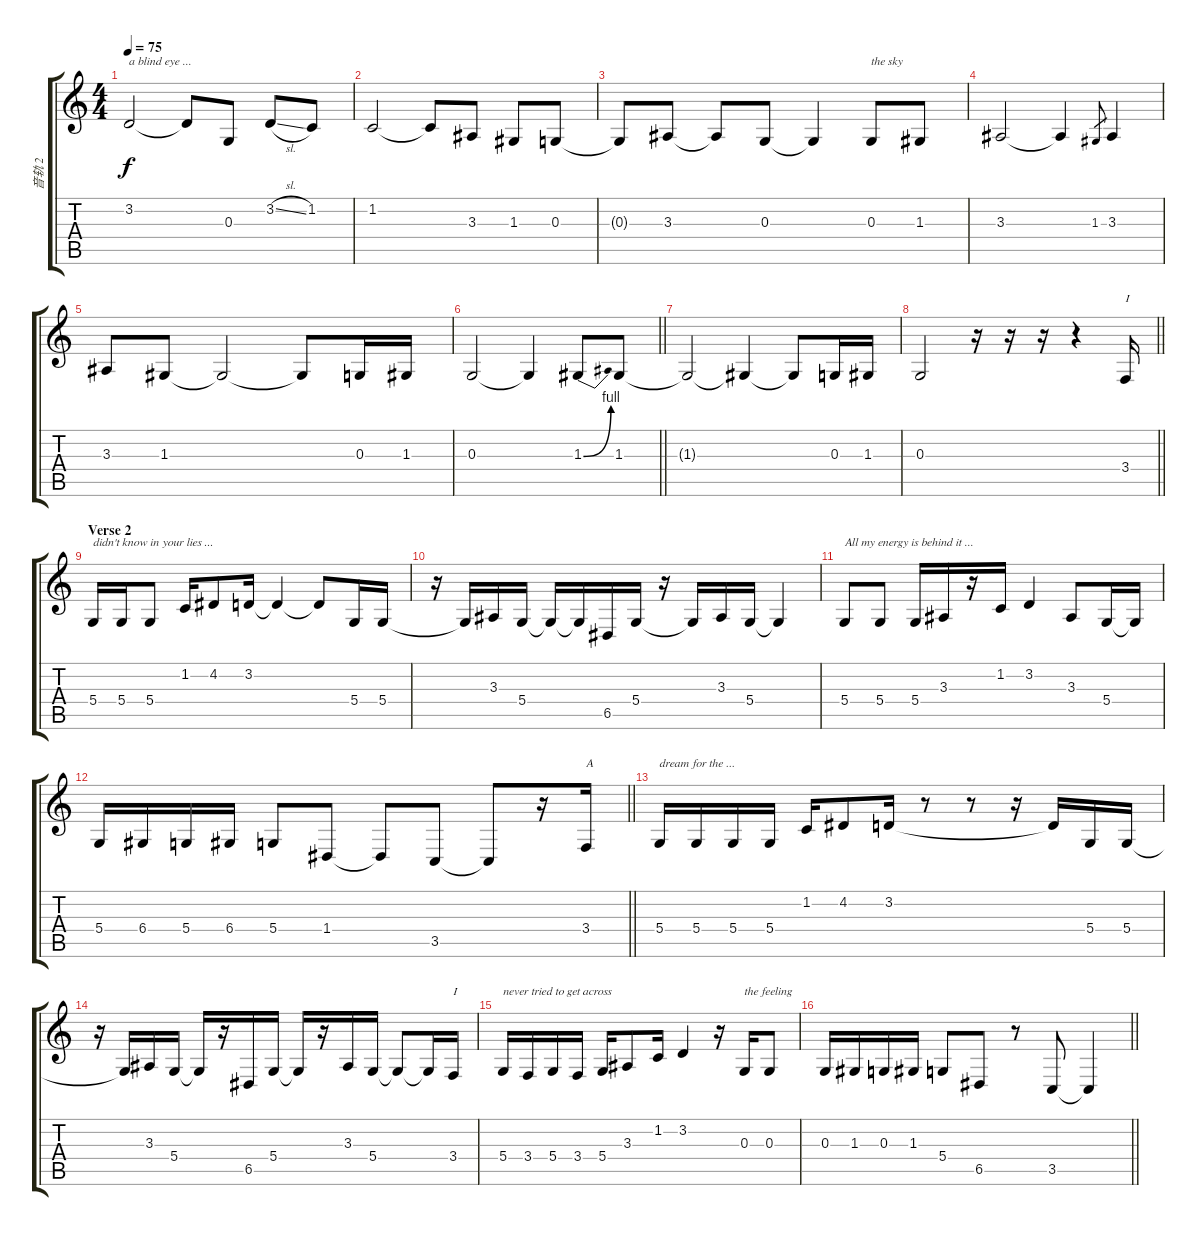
\track ("音轨 2" "音轨 2") {instrument oboe}
\staff {score tabs}
\tuning (E4 B3 G3 D3 A2 E2) {hide}
\ts (4 4)
\tempo 75
\clef g2
\ks c
3.2.2{txt "a blind eye ..." dy f} 3.2{t}.8 0.3.8 3.2{sl}.8 1.2.8 |
1.2.2 1.2{t}.8 3.3.8 1.3.8 0.3.8 |
0.3{t}.8 3.3.8 3.3{t}.8 0.3.8 0.3{t}.4 0.3.8{txt "the sky"} 1.3.8 |
3.3.2 3.3{t}.4 1.3.8{gr} 3.3.4 |
3.3.8 1.3.8 1.3{t}.2 1.3{t}.8 0.3.16 1.3.16 |
\barLineRight lightlight
0.3.2 0.3{t}.4 1.3{be (bend 0 0 60 4)}.8 1.3.8 |
1.3{t}.2 1.3{t}.4 1.3{t}.8 0.3.16 1.3.16 |
\barLineRight lightlight
0.3.2 r.16 r.16 r.16 r.4 3.4.16{txt "I"} |
\section ("" "Verse 2")
5.4.16{txt "didn't know in your lies ..."} 5.4.16 5.4.8 1.2.16 4.2.8 3.2.16 3.2{t}.4 3.2{t}.8 5.4.16 5.4.16 |
r.16 5.4{t}.16 3.3.16 5.4.16 5.4{t}.16 5.4{t}.16 6.5.16 5.4.16 r.16 5.4{t}.16 3.3.16 5.4.16 5.4{t}.4 |
5.4.8{txt "All my energy is behind it ..."} 5.4.8 5.4.16 3.3.16 r.16 1.2.16 3.2.4 3.3.8 5.4.16 5.4{t}.16 |
\barLineRight lightlight
5.4.16 6.4.16 5.4.16 6.4.16 5.4.8 1.4.8 1.4{t}.8 3.5.8 3.5{t}.8 r.16 3.4.16{txt "A"} |
5.4.16{txt "dream for the ..."} 5.4.16 5.4.16 5.4.16 1.2.16 4.2.8 3.2.16 r.8 r.8 r.16 3.2{t}.16 5.4.16 5.4.16 |
r.16 5.4{t}.16 3.3.16 5.4.16 5.4{t}.16 r.16 6.5.16 5.4.16 5.4{t}.16 r.16 3.3.16 5.4.16 5.4{t}.8 5.4{t}.16 3.4.16{txt "I"} |
5.4.16{txt "never tried to get across"} 3.4.16 5.4.16 3.4.16 5.4.16 3.3.8 1.2.16 3.2.4 r.16 0.3.16{txt "the feeling"} 0.3.8 |
\barLineRight lightlight
0.3.16 1.3.16 0.3.16 1.3.16 5.4.8 6.5.8 r.8 3.5.8 3.5{t}.4
